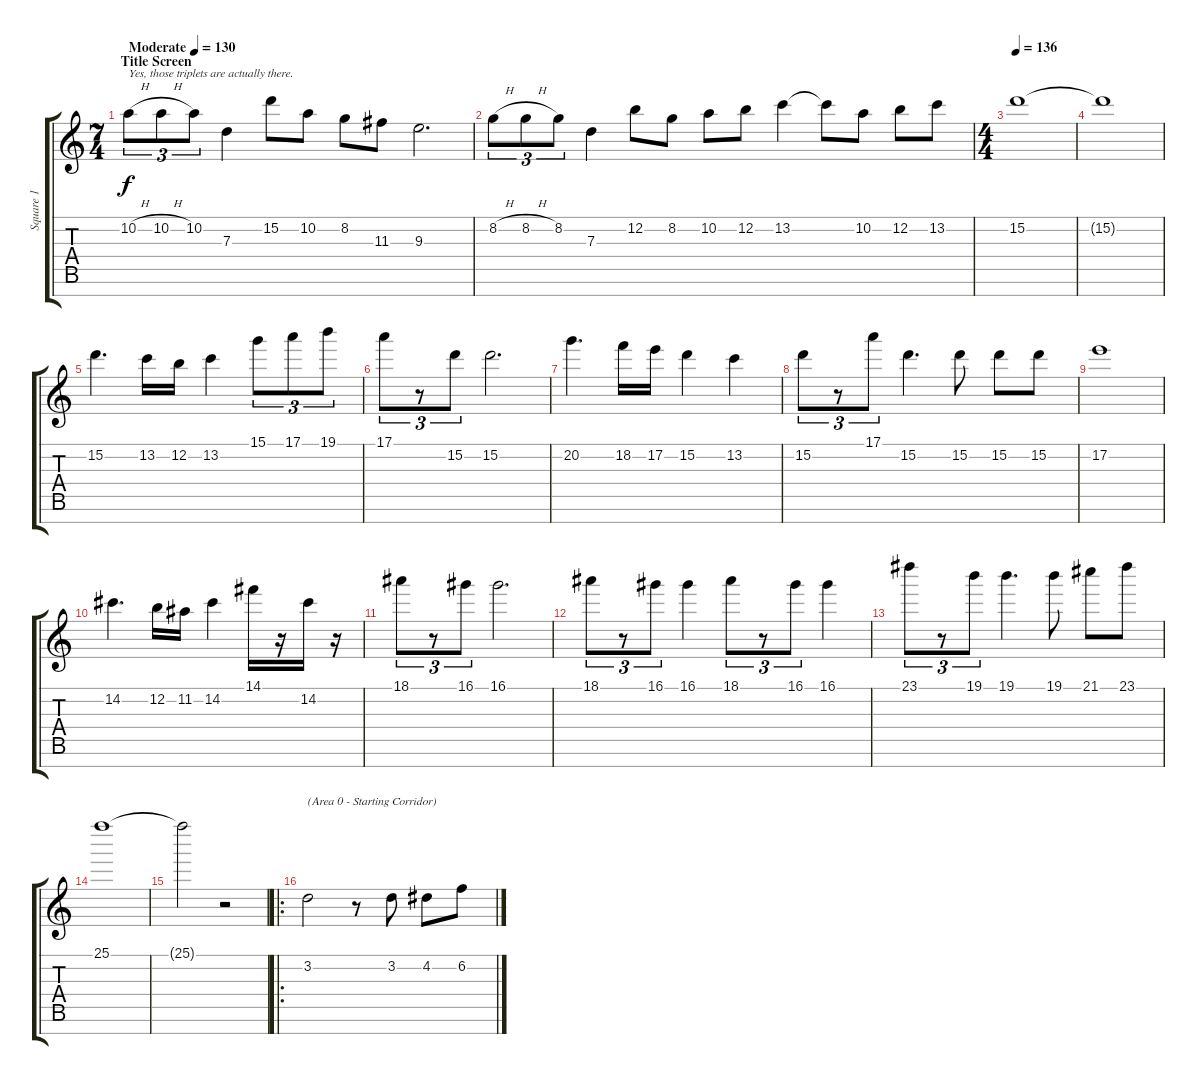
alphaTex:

\track ("Square 1" "Square 1") {instrument overdrivenguitar}
\staff {score tabs}
\tuning (E4 B3 G3 D3 A2 E2 B1) {hide}
\ts (7 4)
\section ("" "Title Screen")
\tempo (130 "Moderate")
\clef g2
\ks c
10.2{h}.8{tu (3 2) txt "Yes, those triplets are actually there." dy f volume 13 instrument overdrivenguitar} 10.2{h}.8{tu (3 2)} 10.2.8{tu (3 2)} 7.3.4 15.2.8 10.2.8 8.2.8 11.3.8 9.3.2{d} |
8.2{h}.8{tu (3 2)} 8.2{h}.8{tu (3 2)} 8.2.8{tu (3 2)} 7.3.4 12.2.8 8.2.8 10.2.8 12.2.8 13.2.4 13.2{t}.8 10.2.8 12.2.8 13.2.8 |
\ts (4 4)
\tempo 136
15.2.1 |
15.2{t}.1 |
15.2.4{d} 13.2.16 12.2.16 13.2.4 15.1.8{tu (3 2)} 17.1.8{tu (3 2)} 19.1.8{tu (3 2)} |
17.1.8{tu (3 2)} r.8{tu (3 2)} 15.2.8{tu (3 2)} 15.2.2{d} |
20.2.4{d} 18.2.16 17.2.16 15.2.4 13.2.4 |
15.2.8{tu (3 2)} r.8{tu (3 2)} 17.1.8{tu (3 2)} 15.2.4{d} 15.2.8 15.2.8 15.2.8 |
17.2.1 |
14.2.4{d} 12.2.16 11.2.16 14.2.4 14.1.16 r.16 14.2.16 r.16 |
18.1.8{tu (3 2)} r.8{tu (3 2)} 16.1.8{tu (3 2)} 16.1.2{d} |
18.1.8{tu (3 2)} r.8{tu (3 2)} 16.1.8{tu (3 2)} 16.1.4 18.1.8{tu (3 2)} r.8{tu (3 2)} 16.1.8{tu (3 2)} 16.1.4 |
23.1.8{tu (3 2)} r.8{tu (3 2)} 19.1.8{tu (3 2)} 19.1.4{d} 19.1.8 21.1.8 23.1.8 |
25.1.1 |
25.1{t}.2 r.2 |
\ro
3.2.2{txt "(Area 0 - Starting Corridor)"} r.8 3.2.8 4.2.8 6.2.8
